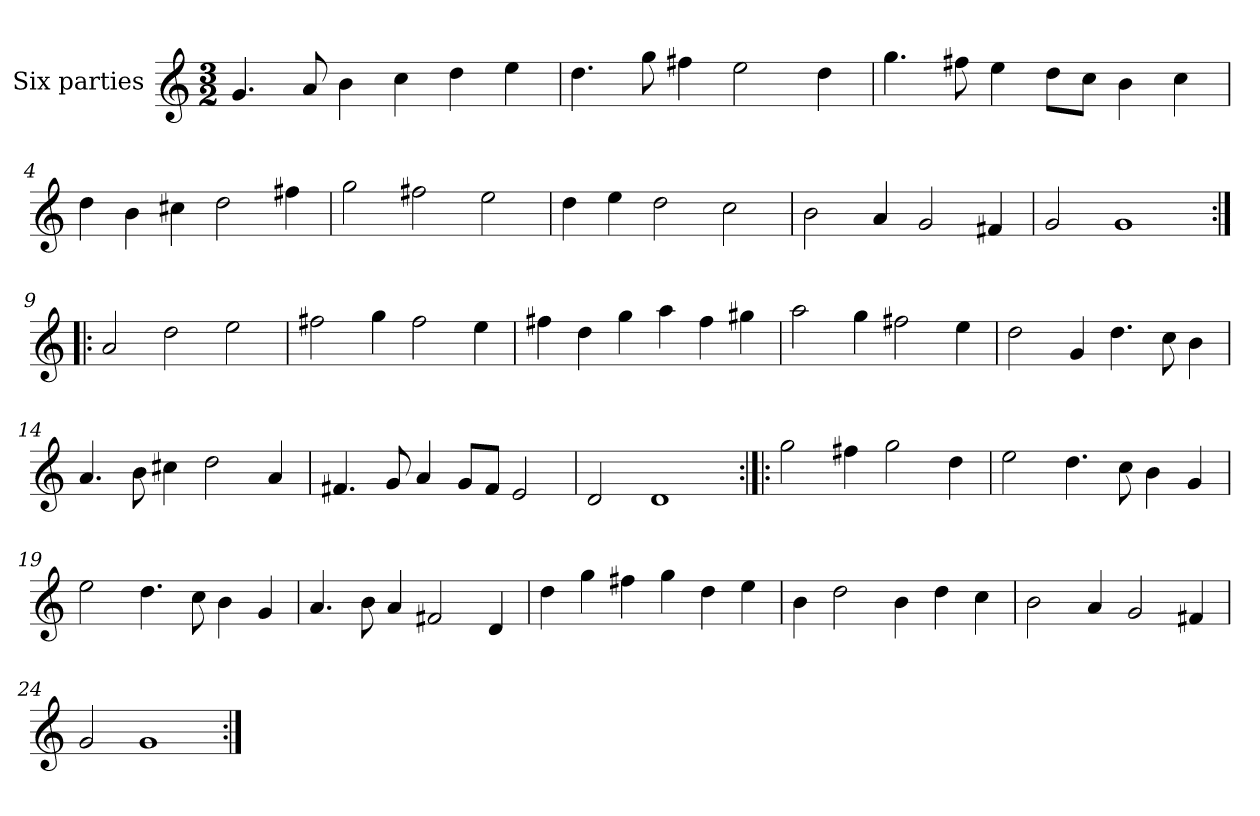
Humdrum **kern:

**kern
*part1
*staff1
*I"Six parties
*clefG2
*k[]
*M3/2
*MM180
=1
4.g/
8a/
4b\
4cc\
4dd\
4ee\
=2
4.dd\
8gg\
4ff#X\
2ee\
4dd\
=3
4.gg\
8ff#X\
4ee\
8dd\L
8cc\J
4b\
4cc\
=4
4dd\
4b\
4cc#X\
2dd\
4ff#X\
=5
2gg\
2ff#X\
2ee\
=6
4dd\
4ee\
2dd\
2cc\
=7
2b\
4a/
2g/
4f#X/
=8
2g/
1g
=9:|!|:
2a/
2dd\
2ee\
=10
2ff#X\
4gg\
2ff#\
4ee\
=11
4ff#X\
4dd\
4gg\
4aa\
4ff#\
4gg#X\
=12
2aa\
4gg\
2ff#X\
4ee\
=13
2dd\
4g/
4.dd\
8cc\
4b\
=14
4.a/
8b\
4cc#X\
2dd\
4a/
=15
4.f#X/
8g/
4a/
8g/L
8f#/J
2e/
=16
2d/
1d
=17:|!|:
2gg\
4ff#X\
2gg\
4dd\
=18
2ee\
4.dd\
8cc\
4b\
4g/
=19
2ee\
4.dd\
8cc\
4b\
4g/
=20
4.a/
8b\
4a/
2f#X/
4d/
=21
4dd\
4gg\
4ff#X\
4gg\
4dd\
4ee\
=22
4b\
2dd\
4b\
4dd\
4cc\
=23
2b\
4a/
2g/
4f#X/
=24
2g/
1g
=:|!
*-
